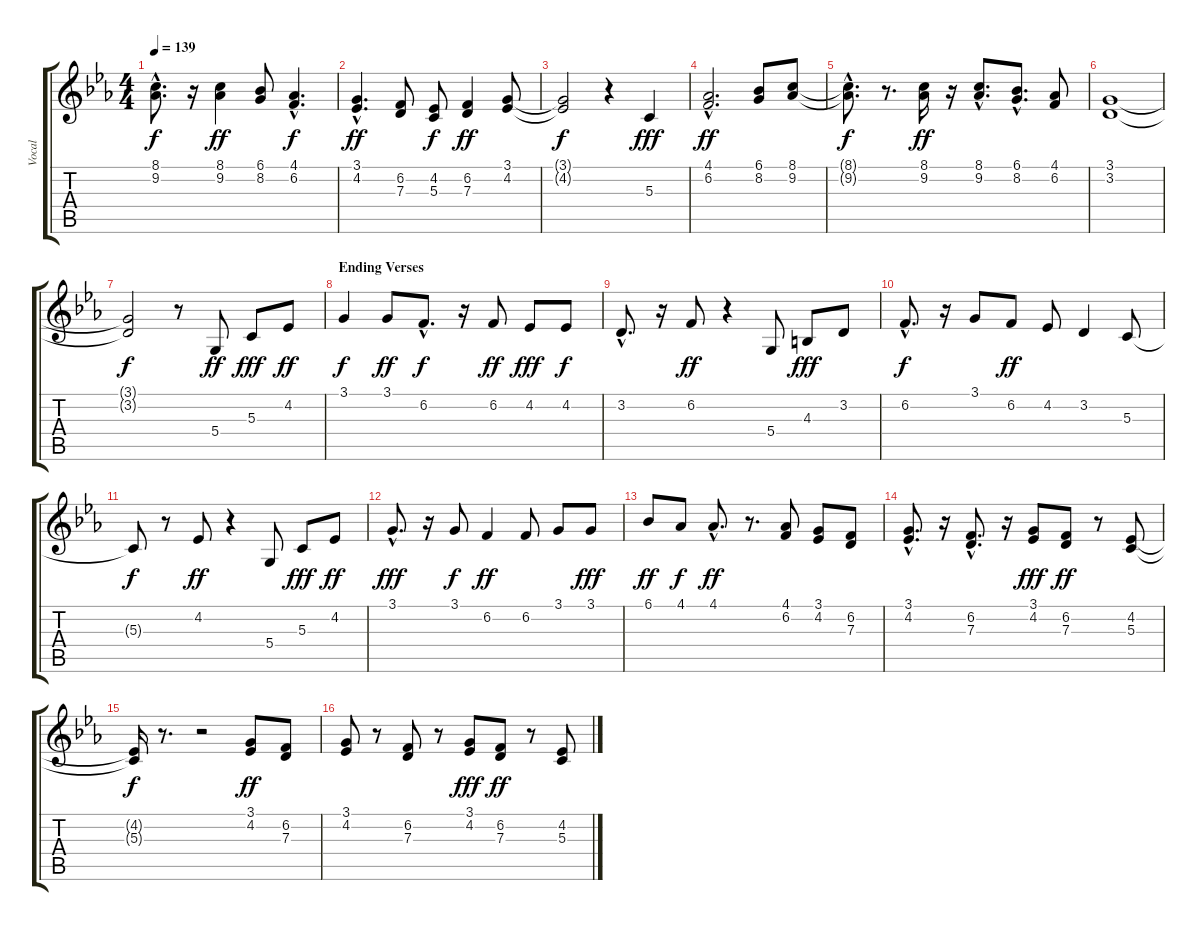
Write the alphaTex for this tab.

\track ("Vocal" "Vocal") {instrument altosax}
\staff {score tabs}
\tuning (E4 B3 G3 D3 A2 E2) {hide}
\ts (4 4)
\tempo 139
\clef g2
\ks cminor
(8.1{hac t} 9.2{hac t}).8{d dy f} r.16 (8.1 9.2).4{dy ff} (6.1 8.2).8 (4.1{hac} 6.2{hac}).4{d dy f} |
(3.1{hac} 4.2{hac}).4{d dy ff} (6.2 7.3).8 (4.2 5.3).8{dy f} (6.2 7.3).4{dy ff} (3.1 4.2).8 |
(3.1{t} 4.2{t}).2{dy f} r.4 5.3.4{dy fff} |
(4.1{hac} 6.2{hac}).2{d dy ff} (6.1 8.2).8 (8.1 9.2).8 |
(8.1{hac t} 9.2{hac t}).8{d dy f} r.8{d} (8.1 9.2).16{dy ff} r.16 (8.1{hac} 9.2{hac}).8{d} (6.1{hac} 8.2{hac}).8{d} (4.1 6.2).8 |
(3.1 3.2).1 |
(3.1{t} 3.2{t}).2{dy f} r.8 5.4.8{dy ff} 5.3.8{dy fff} 4.2.8{dy ff} |
\section ("" "Ending Verses")
3.1.4{dy f} 3.1.8{dy ff} 6.2{hac}.8{d dy f} r.16 6.2.8{dy ff} 4.2.8{dy fff} 4.2.8{dy f} |
3.2{hac}.8{d} r.16 6.2.8{dy ff} r.4 5.4.8 4.3.8{dy fff} 3.2.8 |
6.2{hac}.8{d dy f} r.16 3.1.8 6.2.8{dy ff} 4.2.8 3.2.4 5.3.8 |
5.3{t}.8{dy f} r.8 4.2.8{dy ff} r.4 5.4.8 5.3.8{dy fff} 4.2.8{dy ff} |
3.1{hac}.8{d dy fff} r.16 3.1.8{dy f} 6.2.4{dy ff} 6.2.8 3.1.8 3.1.8{dy fff} |
6.1.8{dy ff} 4.1.8{dy f} 4.1{hac}.8{d dy ff} r.8{d} (4.1 6.2).8 (3.1 4.2).8 (6.2 7.3).8 |
(3.1{hac} 4.2{hac}).8{d} r.16 (6.2{hac} 7.3{hac}).8{d} r.16 (3.1 4.2).8{dy fff} (6.2 7.3).8{dy ff} r.8 (4.2 5.3).8 |
(4.2{t} 5.3{t}).16{dy f} r.8{d} r.2 (3.1 4.2).8{dy ff} (6.2 7.3).8 |
(3.1 4.2).8 r.8 (6.2 7.3).8 r.8 (3.1 4.2).8{dy fff} (6.2 7.3).8{dy ff} r.8 (4.2 5.3).8
